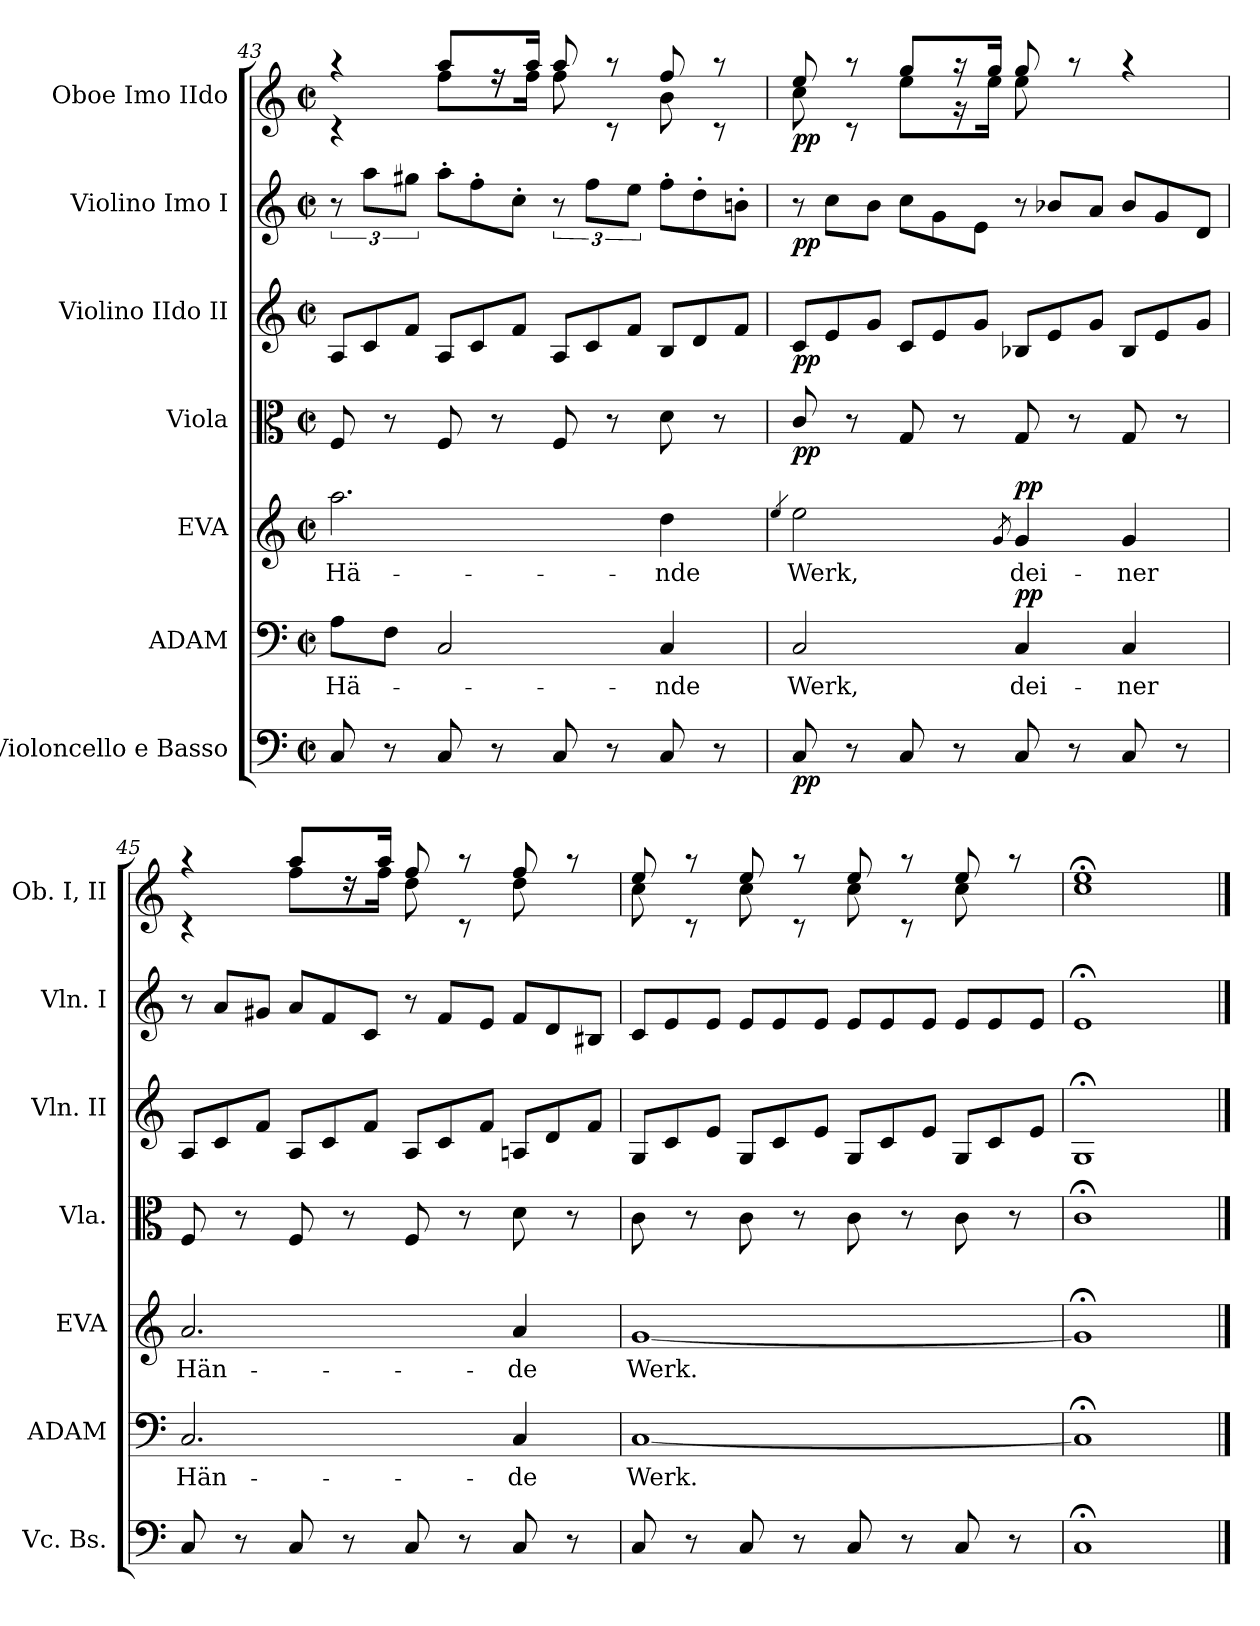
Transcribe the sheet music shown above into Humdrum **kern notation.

**kern	**dynam	**kern	**text	**dynam	**kern	**text	**dynam	**kern	**dynam	**kern	**dynam	**kern	**dynam	**kern	**dynam
*part7	*part7	*part6	*part6	*part6	*part5	*part5	*part5	*part4	*part4	*part3	*part3	*part2	*part2	*part1	*part1
*staff7	*staff7	*staff6	*staff6	*staff6	*staff5	*staff5	*staff5	*staff4	*staff4	*staff3	*staff3	*staff2	*staff2	*staff1	*staff1
*I"Violoncello e Basso	*	*I"ADAM	*	*	*I"EVA	*	*	*I"Viola	*	*I"Violino IIdo II	*	*I"Violino Imo I	*	*I"Oboe Imo          IIdo	*
*I'Vc. Bs.	*	*I'ADAM	*	*	*I'EVA	*	*	*I'Vla.	*	*I'Vln. II	*	*I'Vln. I	*	*I'Ob. I, II	*
*clefF4	*	*clefF4	*	*	*clefG2	*	*	*clefC3	*	*clefG2	*	*clefG2	*	*clefG2	*
*k[]	*	*k[]	*	*	*k[]	*	*	*k[]	*	*k[]	*	*k[]	*	*k[]	*
*C:	*	*C:	*	*	*C:	*	*	*C:	*	*C:	*	*C:	*	*C:	*
*M2/2	*	*M2/2	*	*	*M2/2	*	*	*M2/2	*	*M2/2	*	*M2/2	*	*M2/2	*
*met(c|)	*	*met(c|)	*	*	*met(c|)	*	*	*met(c|)	*	*met(c|)	*	*met(c|)	*	*met(c|)	*
=43	=43	=43	=43	=43	=43	=43	=43	=43	=43	=43	=43	=43	=43	=43	=43
!	!	!	!LO:LY:b	!	!	!LO:LY:b	!	!	!	!	!	!	!	!	!
*	*	*	*	*	*	*	*	*	*	*Xtuplet	*	*	*	*	*
*	*	*	*	*	*	*	*	*	*	*	*	*	*	*^	*
8C/	.	8A\L	Hä-	.	2.aa\	Hä-	.	8F/	.	12A/L	.	12r	.	4raa	4rc	.
.	.	.	.	.	.	.	.	.	.	12c/	.	12aa\L	.	.	.	.
8r	.	8F\J	.	.	.	.	.	8r	.	.	.	.	.	.	.	.
.	.	.	.	.	.	.	.	.	.	12f/J	.	12gg#X\J	.	.	.	.
*	*	*	*	*	*	*	*	*	*	*	*	*Xtuplet	*	*	*	*
8C/	.	2C/	.	.	.	.	.	8F/	.	12A/L	.	12aa'>\L	.	8aa/L	8ff\L	.
.	.	.	.	.	.	.	.	.	.	12c/	.	12ff'>\	.	.	.	.
8r	.	.	.	.	.	.	.	8r	.	.	.	.	.	16ree	16ree	.
.	.	.	.	.	.	.	.	.	.	12f/J	.	12cc'>\J	.	.	.	.
.	.	.	.	.	.	.	.	.	.	.	.	.	.	16aa/Jk	16ff\Jk	.
*	*	*	*	*	*	*	*	*	*	*	*	*tuplet	*	*	*	*
8C/	.	.	.	.	.	.	.	8F/	.	12A/L	.	12r	.	8aa/	8ff\	.
.	.	.	.	.	.	.	.	.	.	12c/	.	12ff\L	.	.	.	.
8r	.	.	.	.	.	.	.	8r	.	.	.	.	.	8raa	8rc	.
.	.	.	.	.	.	.	.	.	.	12f/J	.	12ee\J	.	.	.	.
!	!	!	!LO:LY:b	!	!	!LO:LY:b	!	!	!	!	!	!	!	!	!	!
*	*	*	*	*	*	*	*	*	*	*	*	*Xtuplet	*	*	*	*
8C/	.	4C/	-nde	.	4dd\	-nde	.	8d\	.	12B/L	.	12ff'>\L	.	8ff/	8b\	.
.	.	.	.	.	.	.	.	.	.	12d/	.	12dd'>\	.	.	.	.
8r	.	.	.	.	.	.	.	8r	.	.	.	.	.	8raa	8rc	.
.	.	.	.	.	.	.	.	.	.	12f/J	.	12bni'>\J	.	.	.	.
!!LO:LB:g=z	!!
=44	=44	=44	=44	=44	=44	=44	=44	=44	=44	=44	=44	=44	=44	=44	=44	=44
.	.	.	.	.	4qee/	.	.	.	.	.	.	.	.	.	.	.
!	!LO:DY:b	!	!LO:LY:b	!	!	!LO:LY:b	!	!	!LO:DY:b	!	!LO:DY:b	!	!LO:DY:b	!	!	!LO:DY:b
8C/	pp	2C/	Werk,	.	2ee\	Werk,	.	8c/	pp	12c/L	pp	12r	pp	8ee/	8cc\	pp
.	.	.	.	.	.	.	.	.	.	12e/	.	12cc\L	.	.	.	.
8r	.	.	.	.	.	.	.	8r	.	.	.	.	.	8raa	8rc	.
.	.	.	.	.	.	.	.	.	.	12g/J	.	12b\J	.	.	.	.
8C/	.	.	.	.	.	.	.	8G/	.	12c/L	.	12cc\L	.	8gg/L	8ee\L	.
.	.	.	.	.	.	.	.	.	.	12e/	.	12g\	.	.	.	.
8r	.	.	.	.	.	.	.	8r	.	.	.	.	.	16r	16r	.
.	.	.	.	.	.	.	.	.	.	12g/J	.	12e\J	.	.	.	.
.	.	.	.	.	.	.	.	.	.	.	.	.	.	16gg/Jk	16ee\Jk	.
.	.	.	.	.	8qg/	.	.	.	.	.	.	.	.	.	.	.
!	!	!	!LO:LY:b	!LO:DY:b	!	!LO:LY:b	!LO:DY:b	!	!	!	!	!	!	!	!	!
8C/	.	4C/	dei-	pp	4g/	dei-	pp	8G/	.	12B-X/L	.	12r	.	8gg/	8ee\	.
.	.	.	.	.	.	.	.	.	.	12e/	.	12b-X/L	.	.	.	.
8r	.	.	.	.	.	.	.	8r	.	.	.	.	.	8raa	4.ryy	.
.	.	.	.	.	.	.	.	.	.	12g/J	.	12a/J	.	.	.	.
!	!	!	!LO:LY:b	!	!	!LO:LY:b	!	!	!	!	!	!	!	!	!	!
8C/	.	4C/	-ner	.	4g/	-ner	.	8G/	.	12B-/L	.	12b-/L	.	4raa	.	.
.	.	.	.	.	.	.	.	.	.	12e/	.	12g/	.	.	.	.
8r	.	.	.	.	.	.	.	8r	.	.	.	.	.	.	.	.
.	.	.	.	.	.	.	.	.	.	12g/J	.	12d/J	.	.	.	.
=45	=45	=45	=45	=45	=45	=45	=45	=45	=45	=45	=45	=45	=45	=45	=45	=45
!	!	!	!LO:LY:b	!	!	!LO:LY:b	!	!	!	!	!	!	!	!	!	!
8C/	.	2.C/	Hän-	.	2.a/	Hän-	.	8F/	.	12A/L	.	12r	.	4raa	4rc	.
.	.	.	.	.	.	.	.	.	.	12c/	.	12a/L	.	.	.	.
8r	.	.	.	.	.	.	.	8r	.	.	.	.	.	.	.	.
.	.	.	.	.	.	.	.	.	.	12f/J	.	12g#X/J	.	.	.	.
8C/	.	.	.	.	.	.	.	8F/	.	12A/L	.	12a/L	.	8aa/L	8ff\L	.
.	.	.	.	.	.	.	.	.	.	12c/	.	12f/	.	.	.	.
8r	.	.	.	.	.	.	.	8r	.	.	.	.	.	16rdd	16rdd	.
.	.	.	.	.	.	.	.	.	.	12f/J	.	12c/J	.	.	.	.
.	.	.	.	.	.	.	.	.	.	.	.	.	.	16aa/Jk	16ff\Jk	.
8C/	.	.	.	.	.	.	.	8F/	.	12A/L	.	12r	.	8ff/	8dd\	.
.	.	.	.	.	.	.	.	.	.	12c/	.	12f/L	.	.	.	.
8r	.	.	.	.	.	.	.	8r	.	.	.	.	.	8raa	8rc	.
.	.	.	.	.	.	.	.	.	.	12f/J	.	12e/J	.	.	.	.
!	!	!	!LO:LY:b	!	!	!LO:LY:b	!	!	!	!	!	!	!	!	!	!
8C/	.	4C/	-de	.	4a/	-de	.	8d\	.	12Ani/L	.	12f/L	.	8ff/	8dd\	.
.	.	.	.	.	.	.	.	.	.	12d/	.	12d/	.	.	.	.
8r	.	.	.	.	.	.	.	8r	.	.	.	.	.	8raa	8ryy	.
.	.	.	.	.	.	.	.	.	.	12f/J	.	12B#X/J	.	.	.	.
=46	=46	=46	=46	=46	=46	=46	=46	=46	=46	=46	=46	=46	=46	=46	=46	=46
!	!	!	!LO:LY:b	!	!	!LO:LY:b	!	!	!	!	!	!	!	!	!	!
8C/	.	[1C	Werk.	.	[1g	Werk.	.	8c\	.	12G/L	.	12c/L	.	8ee/	8cc\	.
.	.	.	.	.	.	.	.	.	.	12c/	.	12e/	.	.	.	.
8r	.	.	.	.	.	.	.	8r	.	.	.	.	.	8raa	8rc	.
.	.	.	.	.	.	.	.	.	.	12e/J	.	12e/J	.	.	.	.
8C/	.	.	.	.	.	.	.	8c\	.	12G/L	.	12e/L	.	8ee/	8cc\	.
.	.	.	.	.	.	.	.	.	.	12c/	.	12e/	.	.	.	.
8r	.	.	.	.	.	.	.	8r	.	.	.	.	.	8raa	8rc	.
.	.	.	.	.	.	.	.	.	.	12e/J	.	12e/J	.	.	.	.
8C/	.	.	.	.	.	.	.	8c\	.	12G/L	.	12e/L	.	8ee/	8cc\	.
.	.	.	.	.	.	.	.	.	.	12c/	.	12e/	.	.	.	.
8r	.	.	.	.	.	.	.	8r	.	.	.	.	.	8raa	8rc	.
.	.	.	.	.	.	.	.	.	.	12e/J	.	12e/J	.	.	.	.
8C/	.	.	.	.	.	.	.	8c\	.	12G/L	.	12e/L	.	8ee/	8cc\	.
.	.	.	.	.	.	.	.	.	.	12c/	.	12e/	.	.	.	.
8r	.	.	.	.	.	.	.	8r	.	.	.	.	.	8raa	8ryy	.
.	.	.	.	.	.	.	.	.	.	12e/J	.	12e/J	.	.	.	.
=47	=47	=47	=47	=47	=47	=47	=47	=47	=47	=47	=47	=47	=47	=47	=47	=47
1C;<	.	1C;<]	.	.	1g;<]	.	.	1c;<	.	1G;<	.	1e;<	.	1ee;<	1cc	.
*	*	*	*	*	*	*	*	*	*	*	*	*	*	*v	*v	*
==	==	==	==	==	==	==	==	==	==	==	==	==	==	==	==
*-	*-	*-	*-	*-	*-	*-	*-	*-	*-	*-	*-	*-	*-	*-	*-
